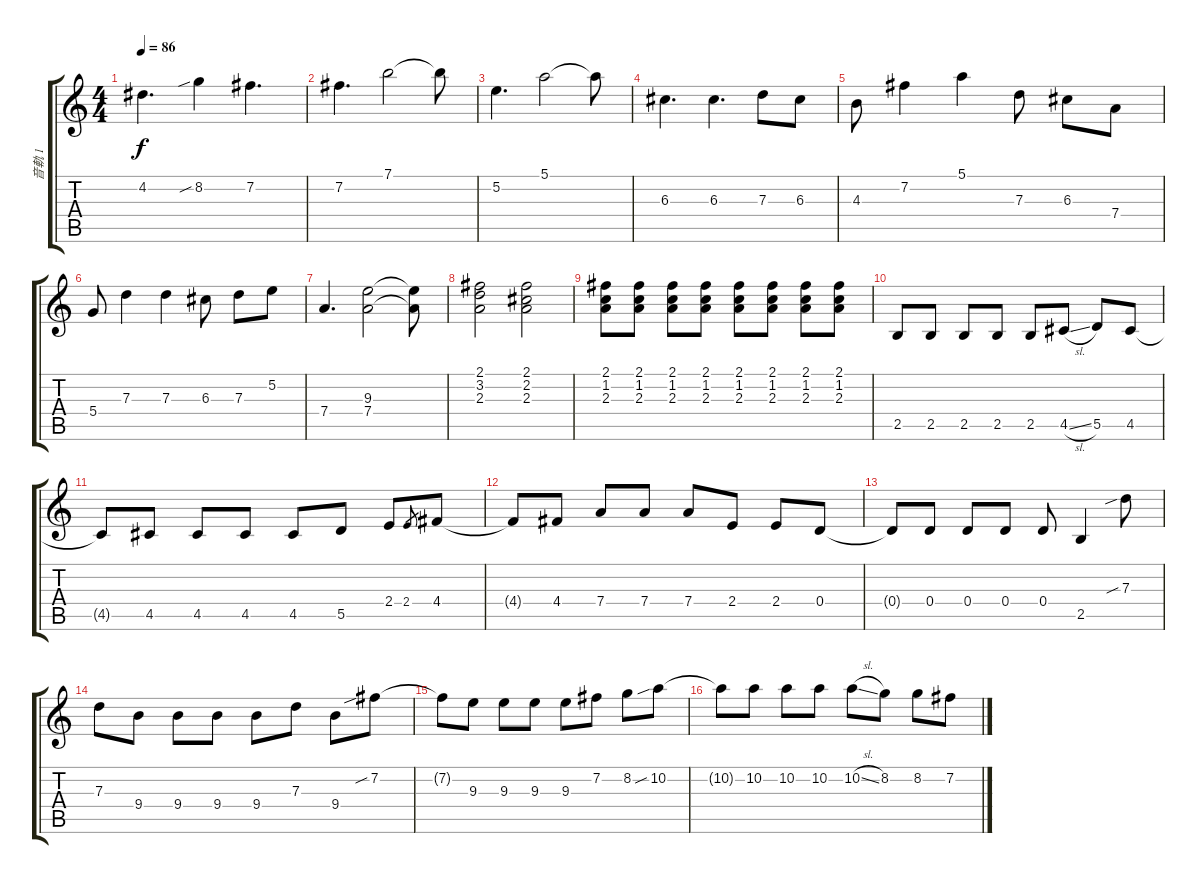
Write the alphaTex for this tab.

\track ("音軌 1" "音軌 1") {instrument electricguitarjazz}
\staff {score tabs}
\tuning (E4 B3 G3 D3 A2 E2) {hide}
\ts (4 4)
\tempo 86
\clef g2
\ks c
4.2.4{d dy f} 8.2{sib}.4 7.2.4{d} |
7.2.4{d} 7.1.2 7.1{t}.8 |
5.2.4{d} 5.1.2 5.1{t}.8 |
6.3.4{d} 6.3.4{d} 7.3.8 6.3.8 |
4.3.8 7.2.4 5.1.4 7.3.8 6.3.8 7.4.8 |
5.4.8 7.3.4 7.3.4 6.3.8 7.3.8 5.2.8 |
7.4.4{d} (9.3 7.4).2 (9.3{t} 7.4{t}).8 |
(2.1 3.2 2.3).2{instrument overdrivenguitar} (2.1 2.2 2.3).2 |
(2.1 1.2 2.3).8 (2.1 1.2 2.3).8 (2.1 1.2 2.3).8 (2.1 1.2 2.3).8 (2.1 1.2 2.3).8 (2.1 1.2 2.3).8 (2.1 1.2 2.3).8 (2.1 1.2 2.3).8 |
2.5.8 2.5.8 2.5.8 2.5.8 2.5.8 4.5{sl}.8 5.5.8 4.5.8 |
4.5{t}.8 4.5.8 4.5.8 4.5.8 4.5.8 5.5.8 2.4.8 2.4.8{gr} 4.4.8 |
4.4{t}.8 4.4.8 7.4.8 7.4.8 7.4.8 2.4.8 2.4.8 0.4.8 |
0.4{t}.8 0.4.8 0.4.8 0.4.8 0.4.8 2.5.4 7.3{sib}.8 |
7.3.8 9.4.8 9.4.8 9.4.8 9.4.8 7.3.8 9.4.8 7.2{sib}.8 |
7.2{t}.8 9.3.8 9.3.8 9.3.8 9.3.8 7.2.8 8.2.8 10.2{sib}.8 |
10.2{t}.8 10.2.8 10.2.8 10.2.8 10.2{sl}.8 8.2.8 8.2.8 7.2.8
